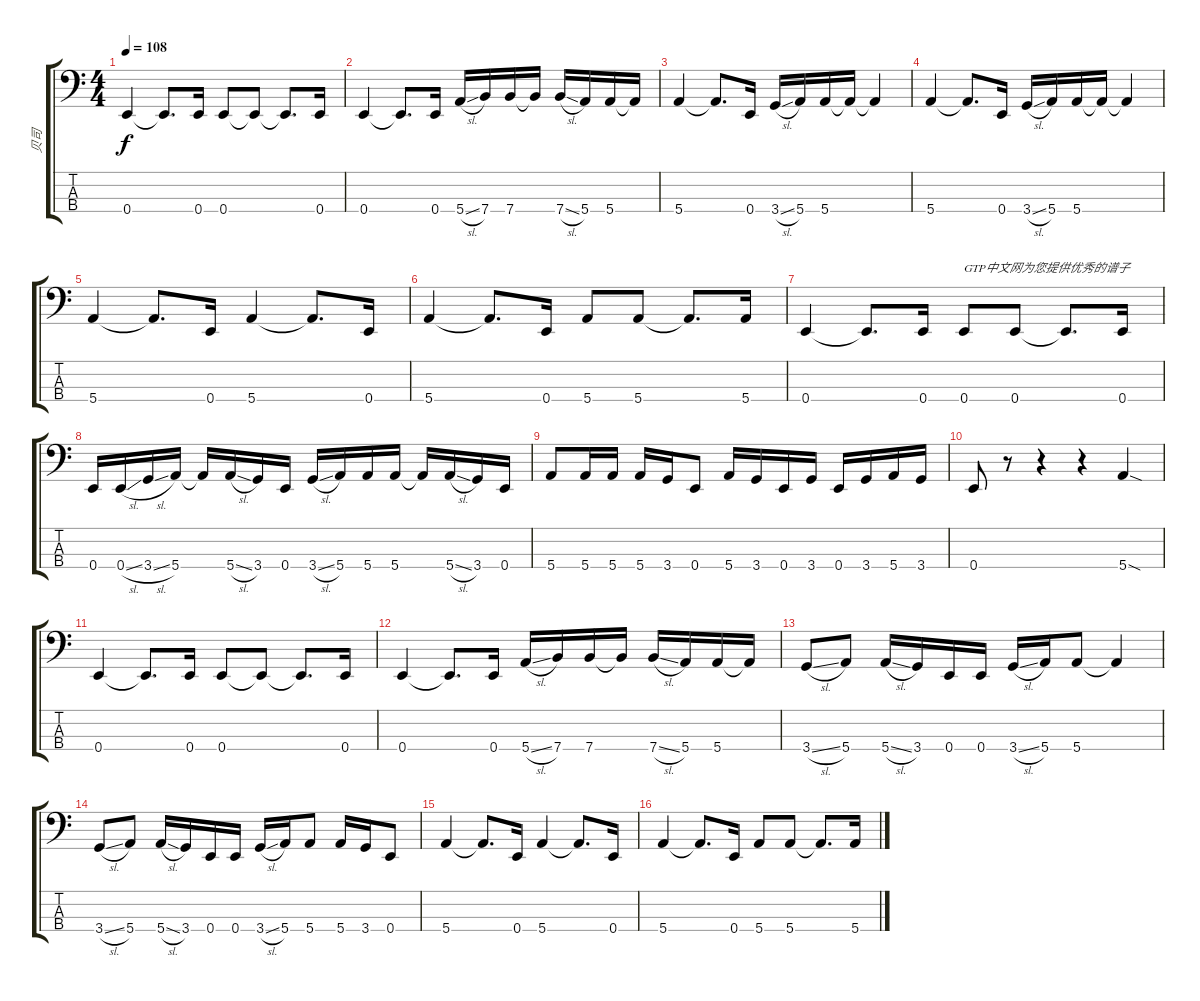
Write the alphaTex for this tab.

\track ("贝司" "贝司") {instrument electricbassfinger}
\staff {score tabs}
\tuning (G2 D2 A1 E1) {hide}
\ts (4 4)
\tempo 108
\clef f4
\ks c
0.4.4{dy f} 0.4{t}.8{d} 0.4.16 0.4.8 0.4{t}.8 0.4{t}.8{d} 0.4.16 |
0.4.4 0.4{t}.8{d} 0.4.16 5.4{sl}.16 7.4.16 7.4.16 7.4{t}.16 7.4{sl}.16 5.4.16 5.4.16 5.4{t}.16 |
5.4.4 5.4{t}.8{d} 0.4.16 3.4{sl}.16 5.4.16 5.4.16 5.4{t}.16 5.4{t}.4 |
5.4.4 5.4{t}.8{d} 0.4.16 3.4{sl}.16 5.4.16 5.4.16 5.4{t}.16 5.4{t}.4 |
5.4.4 5.4{t}.8{d} 0.4.16 5.4.4 5.4{t}.8{d} 0.4.16 |
5.4.4 5.4{t}.8{d} 0.4.16 5.4.8 5.4.8 5.4{t}.8{d} 5.4.16 |
0.4.4 0.4{t}.8{d} 0.4.16 0.4.8{txt "GTP中文网为您提供优秀的谱子"} 0.4.8 0.4{t}.8{d} 0.4.16 |
0.4.16 0.4{sl}.16 3.4{sl}.16 5.4.16 5.4{t}.16 5.4{sl}.16 3.4.16 0.4.16 3.4{sl}.16 5.4.16 5.4.16 5.4.16 5.4{t}.16 5.4{sl}.16 3.4.16 0.4.16 |
5.4.8 5.4.16 5.4.16 5.4.16 3.4.16 0.4.8 5.4.16 3.4.16 0.4.16 3.4.16 0.4.16 3.4.16 5.4.16 3.4.16 |
0.4.8 r.8 r.4 r.4 5.4{sod}.4 |
0.4.4 0.4{t}.8{d} 0.4.16 0.4.8 0.4{t}.8 0.4{t}.8{d} 0.4.16 |
0.4.4 0.4{t}.8{d} 0.4.16 5.4{sl}.16 7.4.16 7.4.16 7.4{t}.16 7.4{sl}.16 5.4.16 5.4.16 5.4{t}.16 |
3.4{sl}.8 5.4.8 5.4{sl}.16 3.4.16 0.4.16 0.4.16 3.4{sl}.16 5.4.16 5.4.8 5.4{t}.4 |
3.4{sl}.8 5.4.8 5.4{sl}.16 3.4.16 0.4.16 0.4.16 3.4{sl}.16 5.4.16 5.4.8 5.4.16 3.4.16 0.4.8 |
5.4.4 5.4{t}.8{d} 0.4.16 5.4.4 5.4{t}.8{d} 0.4.16 |
5.4.4 5.4{t}.8{d} 0.4.16 5.4.8 5.4.8 5.4{t}.8{d} 5.4.16
